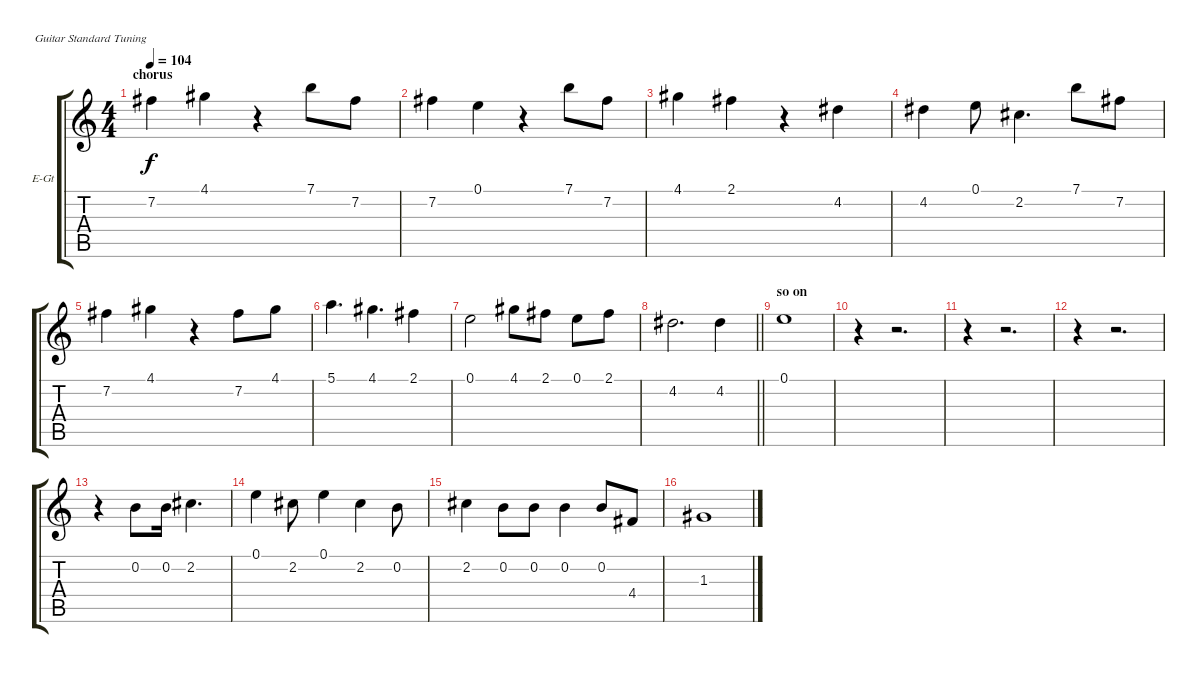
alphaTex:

\bracketExtendMode groupsimilarinstruments
\firstSystemTrackNameOrientation horizontal
\otherSystemsTrackNameOrientation horizontal
\track ("âîêàë" "E-Gt") {instrument electricguitarjazz}
\staff {score tabs}
\tuning (E4 B3 G3 D3 A2 E2)
\ts (4 4)
\section ("" "chorus")
\tempo 104
\clef g2
\ks c
7.2.4{dy f} 4.1.4 r.4 7.1.8 7.2.8 |
7.2.4 0.1.4 r.4 7.1.8 7.2.8 |
4.1.4 2.1.4 r.4 4.2.4 |
4.2.4 0.1.8 2.2.4{d} 7.1.8 7.2.8 |
7.2.4 4.1.4 r.4 7.2.8 4.1.8 |
5.1.4{d} 4.1.4{d} 2.1.4 |
0.1.2 4.1.8 2.1.8 0.1.8 2.1.8 |
\barLineRight lightlight
4.2.2{d} 4.2.4 |
\section ("" "so on")
0.1.1 |
r.4 r.2{d} |
r.4 r.2{d} |
r.4 r.2{d} |
r.4 0.2.8 0.2.16 2.2.4{d} |
0.1.4 2.2.8 0.1.4 2.2.4 0.2.8 |
2.2.4 0.2.8 0.2.8 0.2.4 0.2.8 4.4.8 |
1.3.1
